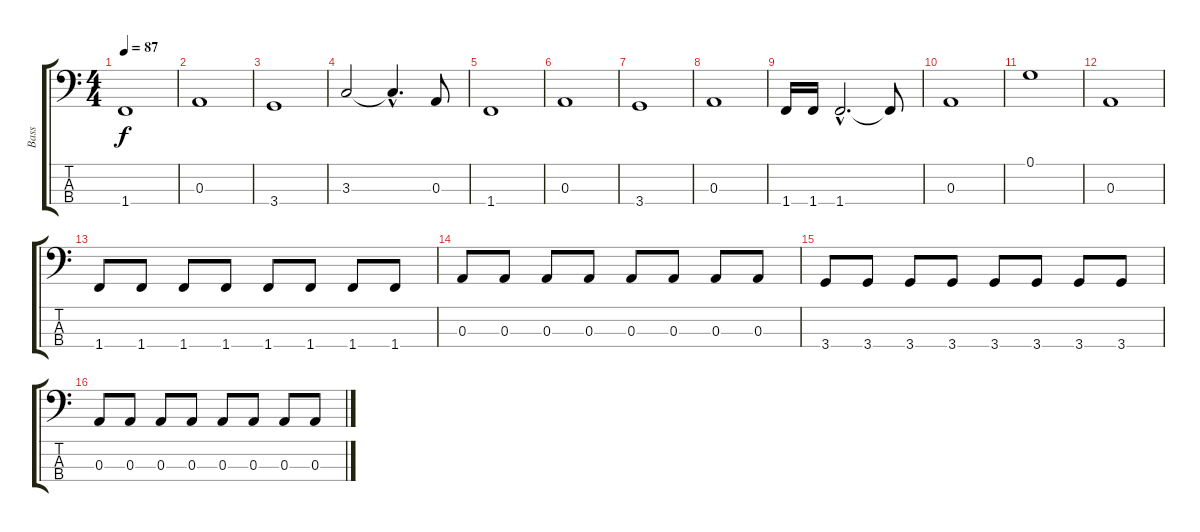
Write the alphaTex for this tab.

\track ("Bass" "Bass") {instrument synthbass2}
\staff {score tabs}
\tuning (G2 D2 A1 E1) {hide}
\ts (4 4)
\tempo 87
\clef f4
\ks c
1.4.1{dy f instrument synthbass2} |
0.3.1 |
3.4.1 |
3.3.2 3.3{hac t}.4{d} 0.3.8 |
1.4.1 |
0.3.1 |
3.4.1 |
0.3.1 |
1.4.16 1.4.16 1.4{hac}.2{d} 1.4{t}.8 |
0.3.1 |
0.1.1 |
0.3.1 |
1.4.8 1.4.8 1.4.8 1.4.8 1.4.8 1.4.8 1.4.8 1.4.8 |
0.3.8 0.3.8 0.3.8 0.3.8 0.3.8 0.3.8 0.3.8 0.3.8 |
3.4.8 3.4.8 3.4.8 3.4.8 3.4.8 3.4.8 3.4.8 3.4.8 |
0.3.8 0.3.8 0.3.8 0.3.8 0.3.8 0.3.8 0.3.8 0.3.8
